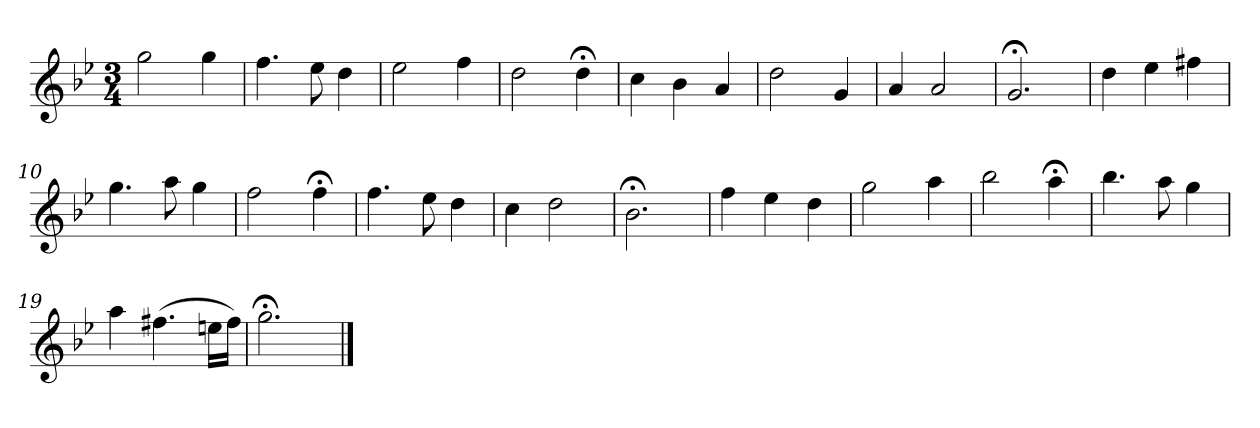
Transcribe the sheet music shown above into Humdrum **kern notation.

**kern
*part1
*staff1
*k[b-e-]
*g:
*M3/4
*MM120
=1
2gg
4gg
=2
4.ff
8ee-
4dd
=3
2ee-
4ff
=4
2dd
4dd;<
=5
4cc
4b-
4a
=6
2dd
4g
=7
4a
2a
=8
2.g;<
=9
4dd
4ee-
4ff#X
=10
4.gg
8aa
4gg
=11
2ff
4ff;<
=12
4.ff
8ee-
4dd
=13
4cc
2dd
=14
2.b-;<
=15
4ff
4ee-
4dd
=16
2gg
4aa
=17
2bb-
4aa;<
=18
4.bb-
8aa
4gg
=19
4aa
(4.ff#X
16eenLL
16ff#JJ)
=20
2.gg;<
==
*-
